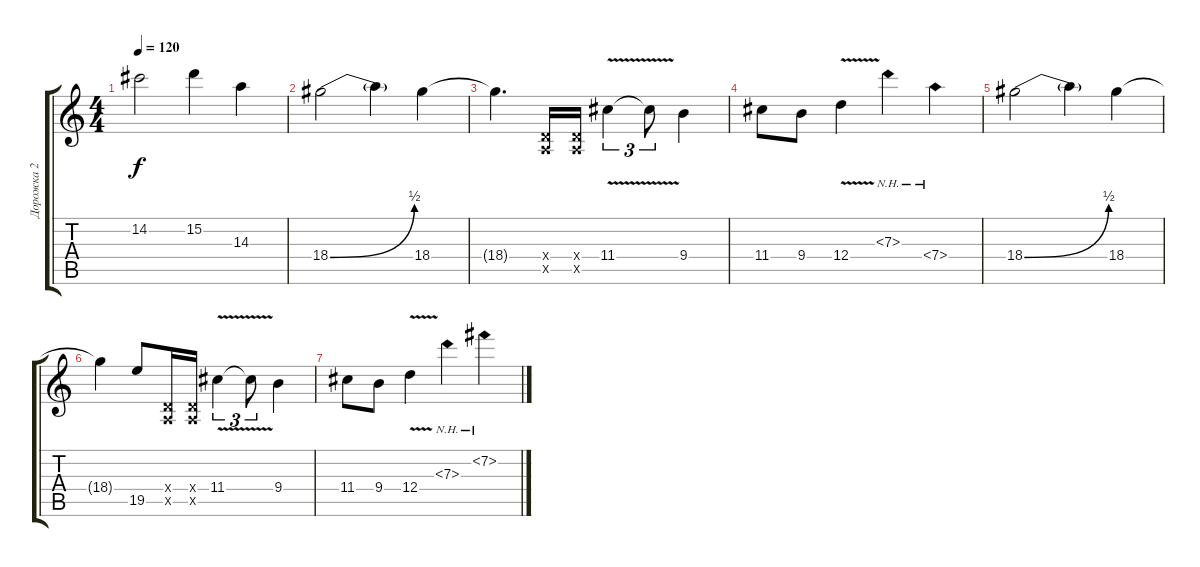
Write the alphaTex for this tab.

\track ("Дорожка 2" "Дорожка 2") {instrument overdrivenguitar}
\staff {score tabs}
\tuning (E4 B3 G3 D3 A2 D2) {hide}
\ts (4 4)
\tempo 120
\clef g2
\ks c
14.2.2{dy f} 15.2.4 14.3.4 |
18.4{be (bend 0 0 60 2)}.2 18.4{t}.4 18.4.4 |
18.4{t}.4{d} (0.4{x} 0.5{x}).16 (0.4{x} 0.5{x}).16 11.4{v}.4{tu (3 2)} 11.4{t}.8{tu (3 2)} 9.4.4 |
11.4.8 9.4.8 12.4{v}.4 7.3{nh}.4 7.4{nh}.4 |
18.4{be (bend 0 0 60 2)}.2 18.4{t}.4 18.4.4 |
18.4{t}.4 19.5.8 (0.4{x} 0.5{x}).16 (0.4{x} 0.5{x}).16 11.4{v}.4{tu (3 2)} 11.4{t}.8{tu (3 2)} 9.4.4 |
11.4.8 9.4.8 12.4{v}.4 7.3{nh}.4 7.2{nh}.4
